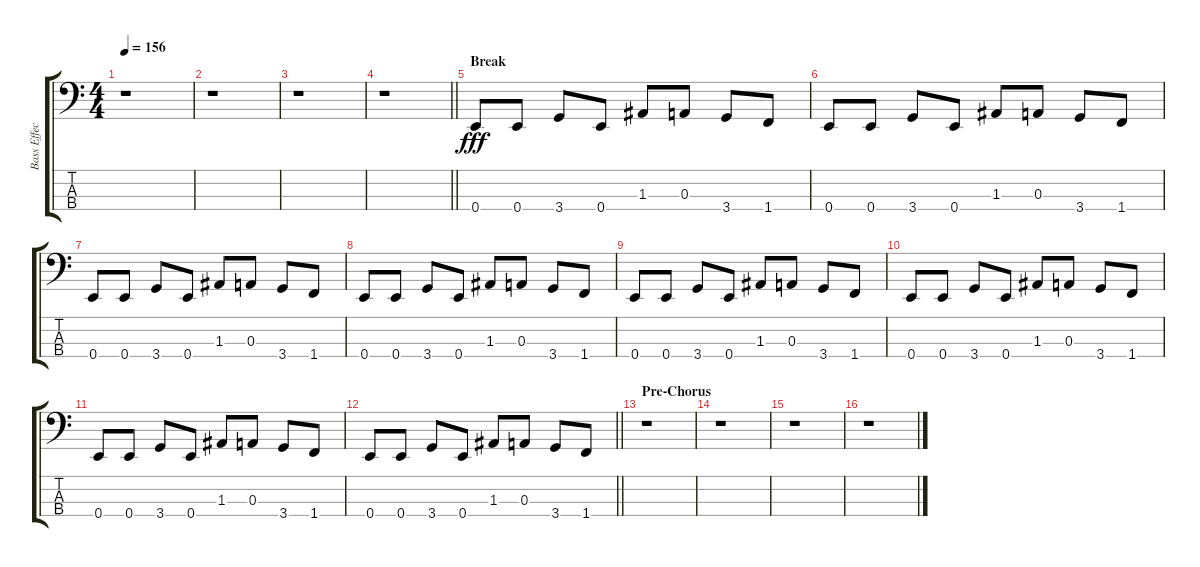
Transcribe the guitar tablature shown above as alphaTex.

\track ("Bass Effect" "Bass Effec") {instrument slapbass2}
\staff {score tabs}
\tuning (G2 D2 A1 E1) {hide}
\ts (4 4)
\tempo 156
\clef f4
\ks c
r.1{dy fff} |
r.1 |
r.1 |
\barLineRight lightlight
r.1 |
\section ("" "Break")
0.4.8 0.4.8 3.4.8 0.4.8 1.3.8 0.3.8 3.4.8 1.4.8 |
0.4.8 0.4.8 3.4.8 0.4.8 1.3.8 0.3.8 3.4.8 1.4.8 |
0.4.8 0.4.8 3.4.8 0.4.8 1.3.8 0.3.8 3.4.8 1.4.8 |
0.4.8 0.4.8 3.4.8 0.4.8 1.3.8 0.3.8 3.4.8 1.4.8 |
0.4.8 0.4.8 3.4.8 0.4.8 1.3.8 0.3.8 3.4.8 1.4.8 |
0.4.8 0.4.8 3.4.8 0.4.8 1.3.8 0.3.8 3.4.8 1.4.8 |
0.4.8 0.4.8 3.4.8 0.4.8 1.3.8 0.3.8 3.4.8 1.4.8 |
\barLineRight lightlight
0.4.8 0.4.8 3.4.8 0.4.8 1.3.8 0.3.8 3.4.8 1.4.8 |
\section ("" "Pre-Chorus")
r.1 |
r.1 |
r.1 |
r.1
